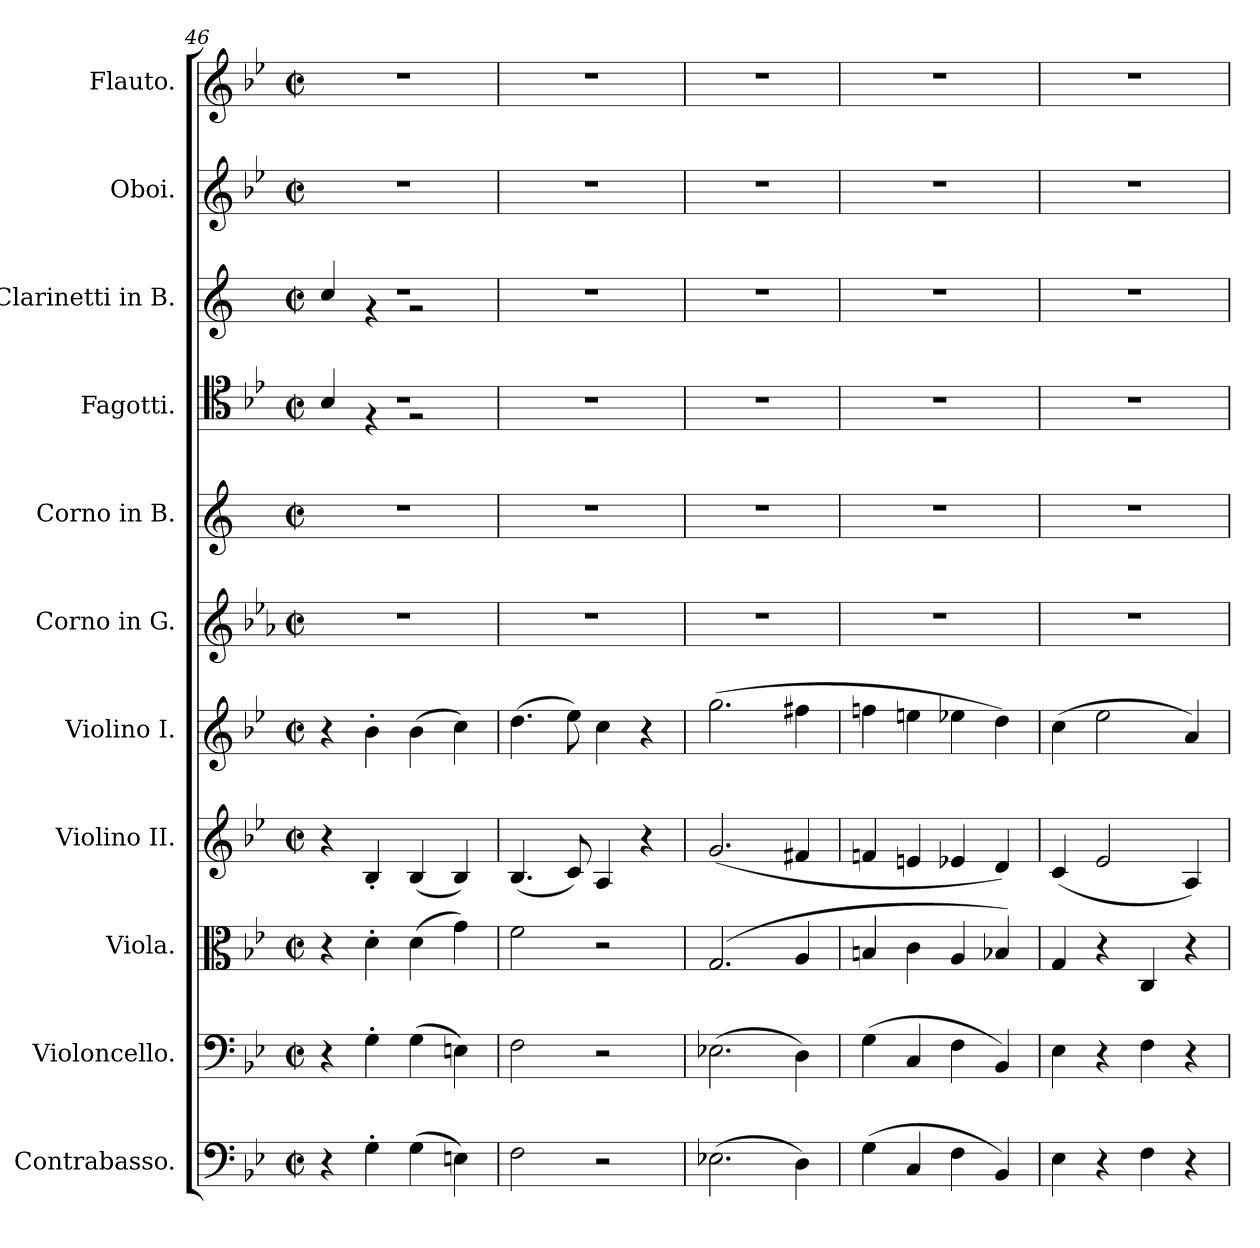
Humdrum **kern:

**kern	**kern	**kern	**kern	**kern	**kern	**kern	**kern	**kern	**kern	**kern
*part11	*part10	*part9	*part8	*part7	*part6	*part5	*part4	*part3	*part2	*part1
*staff11	*staff10	*staff9	*staff8	*staff7	*staff6	*staff5	*staff4	*staff3	*staff2	*staff1
*I"Contrabasso.	*I"Violoncello.	*I"Viola.	*I"Violino II.	*I"Violino I.	*I"Corno in G.	*I"Corno in B.	*I"Fagotti.	*I"Clarinetti in B.	*I"Oboi.	*I"Flauto.
*	*	*	*	*	*	*	*	*I'Cl	*I'Ob	*I'Fl
*clefF4	*clefF4	*clefC3	*clefG2	*clefG2	*clefG2	*clefG2	*clefC4	*clefG2	*clefG2	*clefG2
*ITrd7c12	*	*	*	*	*ITrd3c5	*ITrd1c2	*	*ITrd1c2	*	*
*k[b-e-]	*k[b-e-]	*k[b-e-]	*k[b-e-]	*k[b-e-]	*k[b-e-]	*k[b-e-]	*k[b-e-]	*k[b-e-]	*k[b-e-]	*k[b-e-]
*M2/2	*M2/2	*M2/2	*M2/2	*M2/2	*M2/2	*M2/2	*M2/2	*M2/2	*M2/2	*M2/2
*met(c|)	*met(c|)	*met(c|)	*met(c|)	*met(c|)	*met(c|)	*met(c|)	*met(c|)	*met(c|)	*met(c|)	*met(c|)
=46	=46	=46	=46	=46	=46	=46	=46	=46	=46	=46
*	*	*	*	*	*	*	*^	*^	*	*
4r	4r	4r	4r	4r	1r	1r	4B-/	1rc	4b-/	1rdd	1r	1r
4GG'\	4G'\	4d'\	4B-'/	4b-'\	.	.	4rF	.	4rg	.	.	.
(>4GG\	(>4G\	(>4d\	(<4B-/	(>4b-\	.	.	2rF	.	2rg	.	.	.
4EEn\)	4En\)	4g\)	4B-/)	4cc\)	.	.	.	.	.	.	.	.
*	*	*	*	*	*	*	*v	*v	*	*	*	*
*	*	*	*	*	*	*	*	*v	*v	*	*
=47	=47	=47	=47	=47	=47	=47	=47	=47	=47	=47
2FF\	2F\	2f\	(<4.B-/	(>4.dd\	1r	1r	1r	1r	1r	1r
.	.	.	8c/)	8ee-\)	.	.	.	.	.	.
2r	2r	2r	4A/	4cc\	.	.	.	.	.	.
.	.	.	4r	4r	.	.	.	.	.	.
=48	=48	=48	=48	=48	=48	=48	=48	=48	=48	=48
(>2.EE-X\	(>2.E-X\	(<2.G/	(<2.g/	(>2.gg\	1r	1r	1r	1r	1r	1r
4DD\)	4D\)	4A/	4f#X/	4ff#X\	.	.	.	.	.	.
=49	=49	=49	=49	=49	=49	=49	=49	=49	=49	=49
(>4GG\	(>4G\	4Bn/	4fn/	4ffn\	1r	1r	1r	1r	1r	1r
4CC/	4C/	4c\	4en/	4een\	.	.	.	.	.	.
4FF\	4F\	4A/	4e-X/	4ee-X\	.	.	.	.	.	.
4BBB-/)	4BB-/)	4B-X/)	4d/)	4dd\)	.	.	.	.	.	.
=50	=50	=50	=50	=50	=50	=50	=50	=50	=50	=50
4EE-\	4E-\	4G/	(<4c/	(>4cc\	1r	1r	1r	1r	1r	1r
4r	4r	4r	2e-/	2ee-\	.	.	.	.	.	.
4FF\	4F\	4C/	.	.	.	.	.	.	.	.
4r	4r	4r	4A/)	4a/)	.	.	.	.	.	.
=	=	=	=	=	=	=	=	=	=	=
*-	*-	*-	*-	*-	*-	*-	*-	*-	*-	*-
